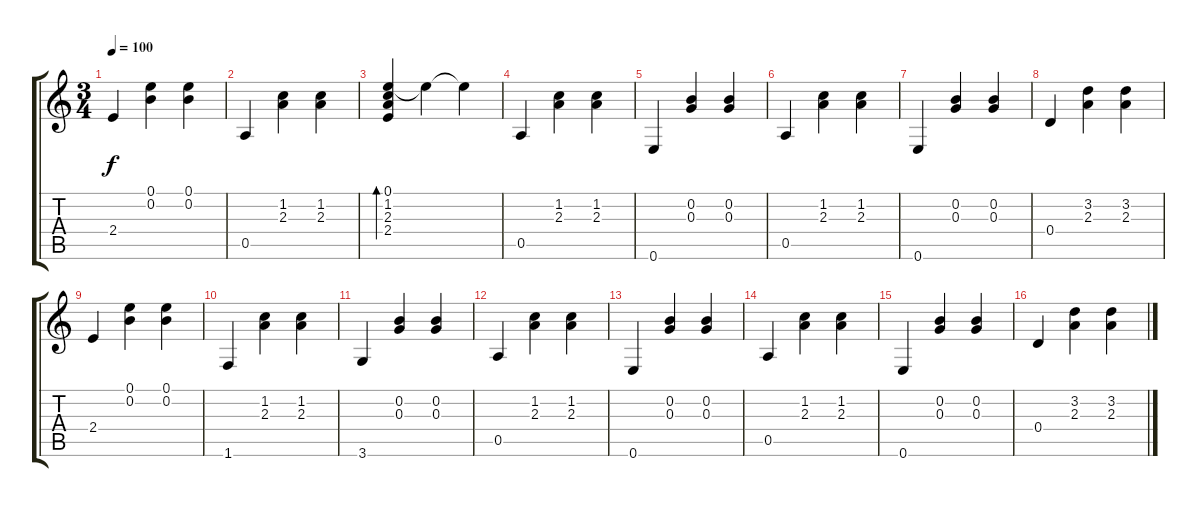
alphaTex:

\track "" {instrument acousticguitarnylon}
\staff {score tabs}
\tuning (E4 B3 G3 D3 A2 E2) {hide}
\ts (3 4)
\tempo 100
\clef g2
\ks c
2.4.4{dy f} (0.1 0.2).4 (0.1 0.2).4 |
0.5.4 (1.2 2.3).4 (1.2 2.3).4 |
(0.1 1.2 2.3 2.4).4{bd 240} 0.1{t}.4 0.1{t}.4 |
0.5.4 (1.2 2.3).4 (1.2 2.3).4 |
0.6.4 (0.2 0.3).4 (0.2 0.3).4 |
0.5.4 (1.2 2.3).4 (1.2 2.3).4 |
0.6.4 (0.2 0.3).4 (0.2 0.3).4 |
0.4.4 (3.2 2.3).4 (3.2 2.3).4 |
2.4.4 (0.1 0.2).4 (0.1 0.2).4 |
1.6.4 (1.2 2.3).4 (1.2 2.3).4 |
3.6.4 (0.2 0.3).4 (0.2 0.3).4 |
0.5.4 (1.2 2.3).4 (1.2 2.3).4 |
0.6.4 (0.2 0.3).4 (0.2 0.3).4 |
0.5.4 (1.2 2.3).4 (1.2 2.3).4 |
0.6.4 (0.2 0.3).4 (0.2 0.3).4 |
0.4.4 (3.2 2.3).4 (3.2 2.3).4
